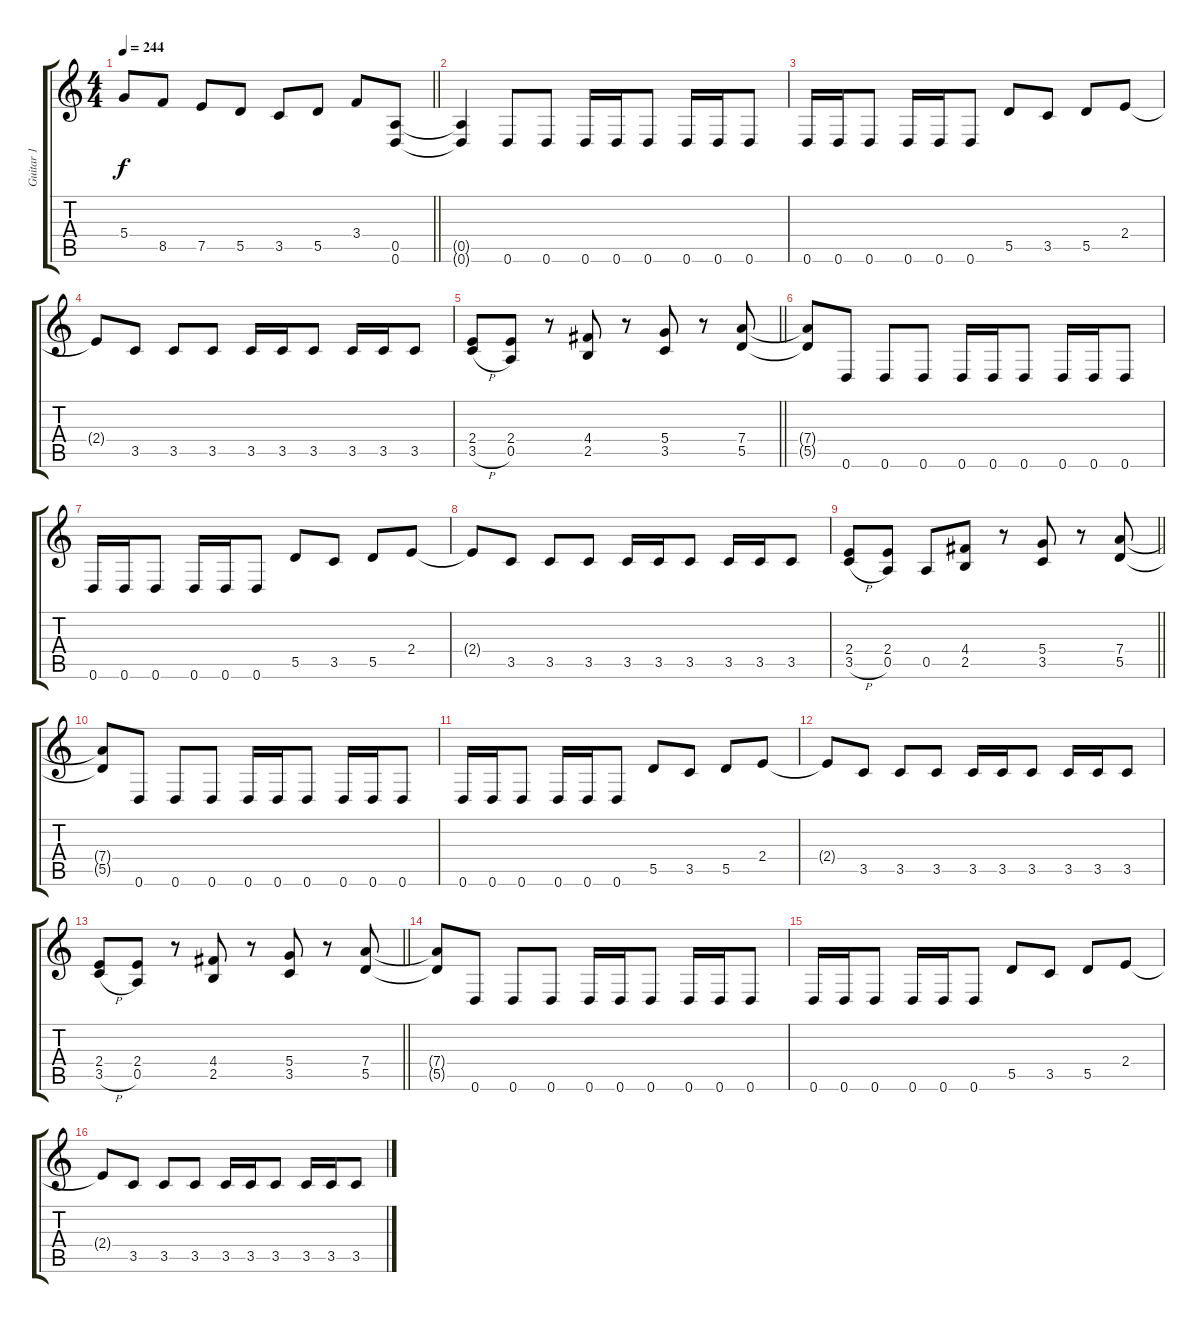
\track ("Guitar 1" "Guitar 1") {instrument distortionguitar}
\staff {score tabs}
\tuning (E4 B3 G3 D3 A2 D2) {hide}
\ts (4 4)
\tempo 244
\clef g2
\barLineRight lightlight
\ks c
5.4.8{dy f} 8.5.8 7.5.8 5.5.8 3.5.8 5.5.8 3.4.8 (0.5 0.6).8 |
(0.5{t} 0.6{t}).4 0.6.8 0.6.8 0.6.16 0.6.16 0.6.8 0.6.16 0.6.16 0.6.8 |
0.6.16 0.6.16 0.6.8 0.6.16 0.6.16 0.6.8 5.5.8 3.5.8 5.5.8 2.4.8 |
2.4{t}.8 3.5.8 3.5.8 3.5.8 3.5.16 3.5.16 3.5.8 3.5.16 3.5.16 3.5.8 |
\barLineRight lightlight
(2.4 3.5{h}).8 (2.4 0.5).8 r.8 (4.4 2.5).8 r.8 (5.4 3.5).8 r.8 (7.4 5.5).8 |
(7.4{t} 5.5{t}).8 0.6.8 0.6.8 0.6.8 0.6.16 0.6.16 0.6.8 0.6.16 0.6.16 0.6.8 |
0.6.16 0.6.16 0.6.8 0.6.16 0.6.16 0.6.8 5.5.8 3.5.8 5.5.8 2.4.8 |
2.4{t}.8 3.5.8 3.5.8 3.5.8 3.5.16 3.5.16 3.5.8 3.5.16 3.5.16 3.5.8 |
\barLineRight lightlight
(2.4 3.5{h}).8 (2.4 0.5).8 0.5.8 (4.4 2.5).8 r.8 (5.4 3.5).8 r.8 (7.4 5.5).8 |
(7.4{t} 5.5{t}).8 0.6.8 0.6.8 0.6.8 0.6.16 0.6.16 0.6.8 0.6.16 0.6.16 0.6.8 |
0.6.16 0.6.16 0.6.8 0.6.16 0.6.16 0.6.8 5.5.8 3.5.8 5.5.8 2.4.8 |
2.4{t}.8 3.5.8 3.5.8 3.5.8 3.5.16 3.5.16 3.5.8 3.5.16 3.5.16 3.5.8 |
\barLineRight lightlight
(2.4 3.5{h}).8 (2.4 0.5).8 r.8 (4.4 2.5).8 r.8 (5.4 3.5).8 r.8 (7.4 5.5).8 |
(7.4{t} 5.5{t}).8 0.6.8 0.6.8 0.6.8 0.6.16 0.6.16 0.6.8 0.6.16 0.6.16 0.6.8 |
0.6.16 0.6.16 0.6.8 0.6.16 0.6.16 0.6.8 5.5.8 3.5.8 5.5.8 2.4.8 |
2.4{t}.8 3.5.8 3.5.8 3.5.8 3.5.16 3.5.16 3.5.8 3.5.16 3.5.16 3.5.8
